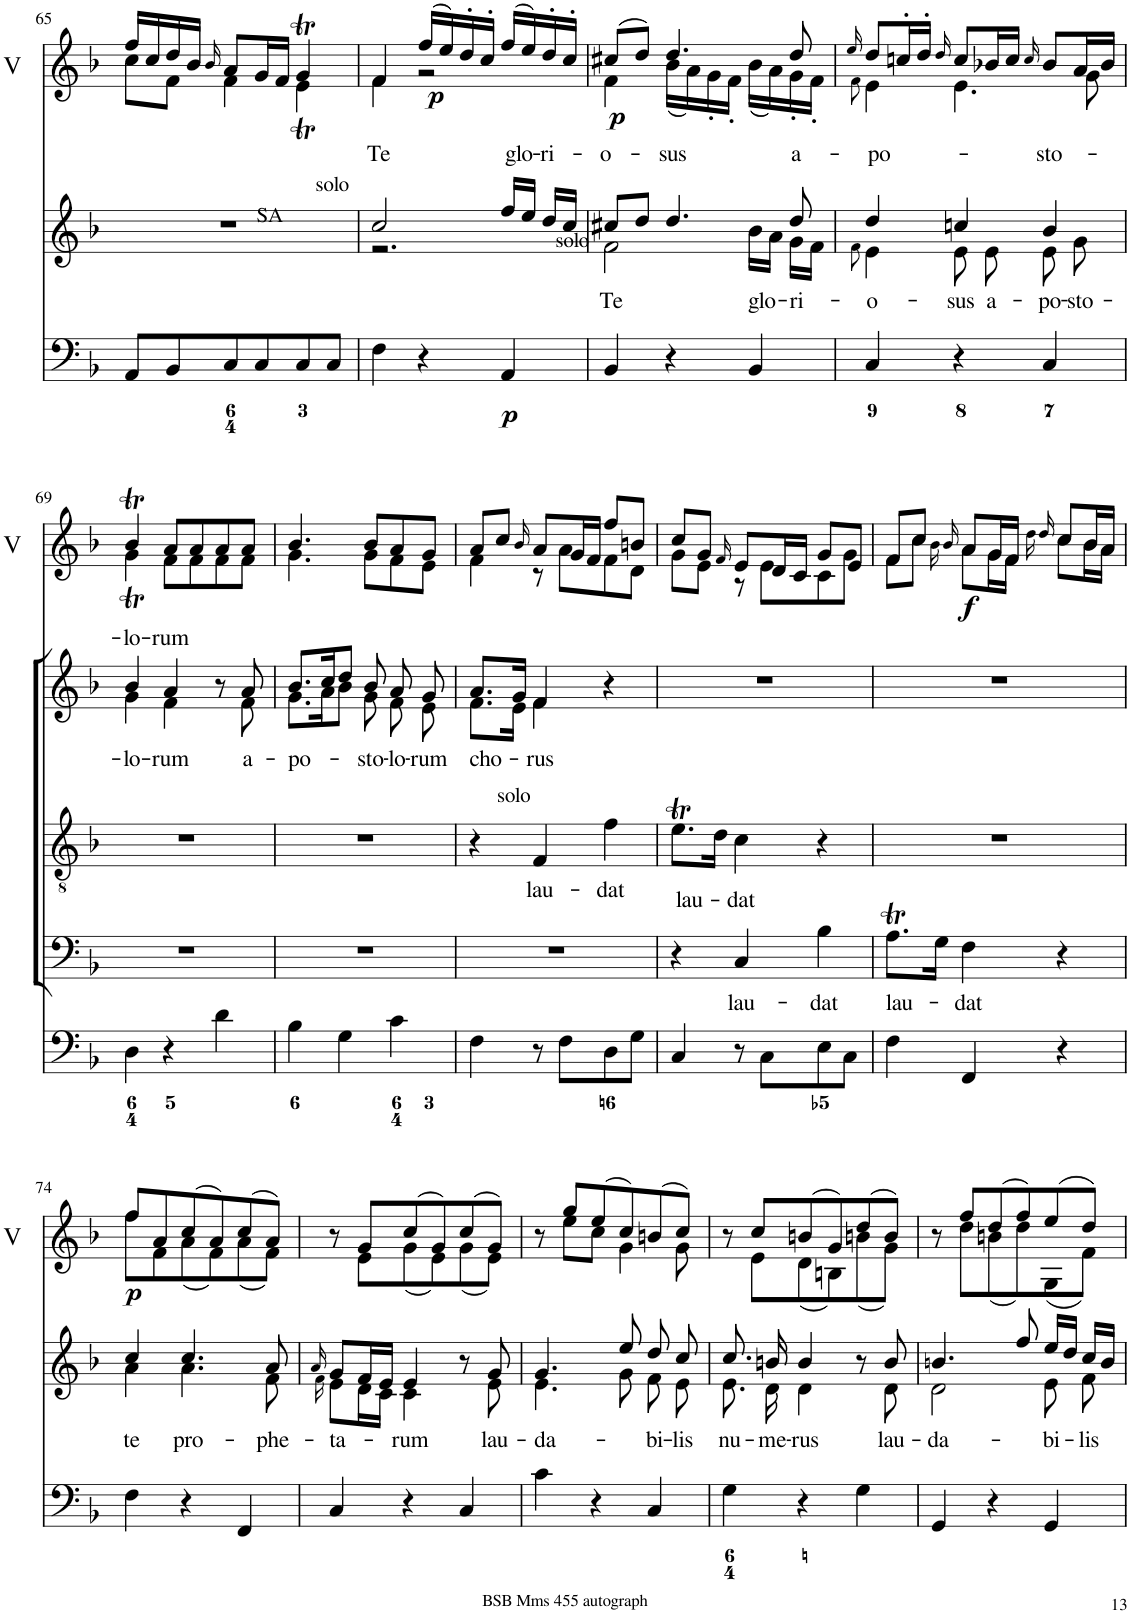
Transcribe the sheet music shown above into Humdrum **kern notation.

**kern	**dynam	**kern	**text	**kern	**text	**kern	**text	**kern	**dynam	**kern	**dynam	**kern	**dynam
*part7	*part7	*part6	*part6	*part5	*part5	*part4	*part4	*part3	*part3	*part2	*part2	*part1	*part1
*staff7	*staff7	*staff6	*staff6	*staff5	*staff5	*staff4	*staff4	*staff3	*staff3	*staff2	*staff2	*staff1	*staff1
*I"Organ	*	*I"Voice	*	*I"Tenor	*	*I"Voice	*	*I"Violin	*	*I"Violin	*	*I"2 Violini	*
*	*	*	*	*	*	*	*	*I'Vln.	*	*I'Vln	*	*I'V	*
!!LO:PB:g=z
*clefF4	*	*clefF4	*	*clefGv2	*	*clefG2	*	*clefG2	*	*clefG2	*	*clefG2	*
*k[b-]	*	*k[b-]	*	*k[b-]	*	*k[b-]	*	*k[b-]	*	*k[b-]	*	*k[b-]	*
*M3/4	*	*M3/4	*	*M3/4	*	*M3/4	*	*M3/4	*	*M3/4	*	*M3/4	*
=65	=65	=65	=65	=65	=65	=65	=65	=65	=65	=65	=65	=65	=65
*	*	*	*	*	*	*	*	*	*	*	*	*^	*
8AA/L	.	2.r	.	2.r	.	2.r	.	8cc/L	.	16ff\LL	.	16ff/LL	8cc\L	.
.	.	.	.	.	.	.	.	.	.	16cc\J	.	16cc/	.	.
8BB-/	.	.	.	.	.	.	.	8f/J	.	16dd\L	.	16dd/	8f\J	.
.	.	.	.	.	.	.	.	.	.	16b-\JJ	.	16b-/JJ	.	.
.	.	.	.	.	.	.	.	.	.	16qb-	.	16qb-/	.	.
8C/	.	.	.	.	.	.	.	4f	.	8a/L	.	8a/L	4f\	.
8C/	.	.	.	.	.	.	.	.	.	16g/L	.	16g/L	.	.
.	.	.	.	.	.	.	.	.	.	16f/JJ	.	16f/JJ	.	.
8C/	.	.	.	.	.	.	.	4et	.	4gT	.	4gT/	4et\	.
8C/J	.	.	.	.	.	.	.	.	.	.	.	.	.	.
=66	=66	=66	=66	=66	=66	=66	=66	=66	=66	=66	=66	=66	=66	=66
!	!	!	!	!	!	!LO:TX:a:t=solo	!	!	!	!	!	!	!	!
!	!	!	!	!	!	!LO:TX:a:t=SA	!	!	!	!	!	!	!	!
!	!	!	!	!	!	!	!LO:LY:a	!	!	!	!	!	!	!
*	*	*	*	*	*	*^	*	*	*	*	*	*	*	*
4F\	.	2.r	.	2.r	.	2cc/	2.r	Te	4f	.	4f	.	4f/	4f\	.
!	!	!	!	!	!	!	!	!	!	!	!	!LO:DY:b	!	!	!
!	!	!	!	!	!	!	!	!	!	!	!	!LO:DY:n=1:b	!	!	!LO:DY:b
4r	.	.	.	.	.	.	.	.	2r	.	(16ff\LL	p p	(16ff/LL	2r	p
.	.	.	.	.	.	.	.	.	.	.	16ee\J)	.	16ee/)	.	.
.	.	.	.	.	.	.	.	.	.	.	16dd'\L	.	16dd'/	.	.
.	.	.	.	.	.	.	.	.	.	.	16cc'\JJ	.	16cc'/JJ	.	.
!	!LO:DY:b	!	!	!	!	!	!	!LO:LY:a	!	!	!	!	!	!	!
4AA/	p	.	.	.	.	16ff/LL	.	glo-	.	.	(16ff\LL	.	(16ff/LL	.	.
.	.	.	.	.	.	16ee/JJ	.	.	.	.	16ee\J)	.	16ee/)	.	.
!	!	!	!	!	!	!	!	!LO:LY:a	!	!	!	!	!	!	!
.	.	.	.	.	.	16dd/LL	.	-ri-	.	.	16dd'\L	.	16dd'/	.	.
.	.	.	.	.	.	16cc/JJ	.	.	.	.	16cc'\JJ	.	16cc'/JJ	.	.
=67	=67	=67	=67	=67	=67	=67	=67	=67	=67	=67	=67	=67	=67	=67	=67
!	!	!	!	!	!	!LO:TX:a:t=solo	!	!	!	!	!	!	!	!	!
!	!	!	!	!	!	!	!	!LO:LY:a	!	!	!	!	!	!	!
!	!	!	!	!	!	!	!	!LO:LY:b	!	!LO:DY:b	!	!	!	!	!LO:DY:b
4BB-/	.	2.r	.	2.r	.	8cc#X/L	2f\	Te	4f	p	(8cc#X\L	.	(8cc#X/L	4f\	p
.	.	.	.	.	.	8dd/J	.	.	.	.	8dd\J)	.	8dd/J)	.	.
!	!	!	!	!	!	!	!	!LO:LY:a	!	!	!	!	!	!	!
4r	.	.	.	.	.	4.dd/	.	-sus	(16b-/LL	.	4.dd	.	4.dd/	(16b-\LL	.
.	.	.	.	.	.	.	.	.	16a/J)	.	.	.	.	16a\)	.
.	.	.	.	.	.	.	.	.	16g'/L	.	.	.	.	16g'\	.
.	.	.	.	.	.	.	.	.	16f'/JJ	.	.	.	.	16f'\JJ	.
!	!	!	!	!	!	!	!	!LO:LY:b	!	!	!	!	!	!	!
4BB-/	.	.	.	.	.	.	16b-\LL	glo-	(16b-/LL	.	.	.	.	(16b-\LL	.
.	.	.	.	.	.	.	16a\JJ	.	16a/J)	.	.	.	.	16a\)	.
!	!	!	!	!	!	!	!	!LO:LY:a	!	!	!	!	!	!	!
!	!	!	!	!	!	!	!	!LO:LY:b	!	!	!	!	!	!	!
.	.	.	.	.	.	8dd/	16g\LL	-ri-	16g'/L	.	8dd	.	8dd/	16g'\	.
.	.	.	.	.	.	.	16f\JJ	.	16f'/JJ	.	.	.	.	16f'\JJ	.
=68	=68	=68	=68	=68	=68	=68	=68	=68	=68	=68	=68	=68	=68	=68	=68
.	.	.	.	.	.	.	8qf\	.	8qf	.	16qee	.	16qee/	8qf\	.
!	!	!	!	!	!	!	!	!LO:LY:a	!	!	!	!	!	!	!
!	!	!	!	!	!	!	!	!LO:LY:b	!	!	!	!	!	!	!
4C/	.	2.r	.	2.r	.	4dd/	4e\	-o-	4e	.	8dd\L	.	8dd/L	4e\	.
.	.	.	.	.	.	.	.	.	.	.	16ccn'\L	.	16ccn'/L	.	.
.	.	.	.	.	.	.	.	.	.	.	16dd'\JJ	.	16dd'/JJ	.	.
.	.	.	.	.	.	.	.	.	.	.	16qdd	.	16qdd/	.	.
!	!	!	!	!	!	!	!	!LO:LY:b	!	!	!	!	!	!	!
4r	.	.	.	.	.	4ccn/	8e\	-sus	4.e	.	8cc\L	.	8cc/L	4.e\	.
!	!	!	!	!	!	!	!	!LO:LY:b	!	!	!	!	!	!	!
.	.	.	.	.	.	.	8e\	a-	.	.	16b-X\L	.	16b-X/L	.	.
.	.	.	.	.	.	.	.	.	.	.	16cc\JJ	.	16cc/JJ	.	.
.	.	.	.	.	.	.	.	.	.	.	16qcc	.	16qcc/	.	.
!	!	!	!	!	!	!	!	!LO:LY:a	!	!	!	!	!	!	!
!	!	!	!	!	!	!	!	!LO:LY:b	!	!	!	!	!	!	!
4C/	.	.	.	.	.	4b-/	8e\	-po-	.	.	8b-\L	.	8b-/L	.	.
!	!	!	!	!	!	!	!	!LO:LY:b	!	!	!	!	!	!	!
.	.	.	.	.	.	.	8g\	-sto-	8g	.	16a\L	.	16a/L	8g\	.
.	.	.	.	.	.	.	.	.	.	.	16b-\JJ	.	16b-/JJ	.	.
!!LO:LB:g=z	!!
=69	=69	=69	=69	=69	=69	=69	=69	=69	=69	=69	=69	=69	=69	=69	=69
!	!	!	!	!	!	!	!	!LO:LY:a	!	!	!	!	!	!	!
!	!	!	!	!	!	!	!	!LO:LY:b	!	!	!	!	!	!	!
4D\	.	2.r	.	2.r	.	4b-/	4g\	-lo-	4gT	.	4b-T	.	4b-T/	4gT\	.
!	!	!	!	!	!	!	!	!LO:LY:a	!	!	!	!	!	!	!
!	!	!	!	!	!	!	!	!LO:LY:b	!	!	!	!	!	!	!
4r	.	.	.	.	.	4a/	4f\	-rum	8f/L	.	8a/L	.	8a/L	8f\L	.
.	.	.	.	.	.	.	.	.	8f/J	.	8a/J	.	8a/	8f\	.
4d\	.	.	.	.	.	8r	8ryy	.	8f/L	.	8a/L	.	8a/	8f\	.
!	!	!	!	!	!	!	!	!LO:LY:b	!	!	!	!	!	!	!
.	.	.	.	.	.	8a/	8f\	a-	8f/J	.	8a/J	.	8a/J	8f\J	.
=70	=70	=70	=70	=70	=70	=70	=70	=70	=70	=70	=70	=70	=70	=70	=70
!	!	!	!	!	!	!	!	!LO:LY:b	!	!	!	!	!	!	!
4B-\	.	2.r	.	2.r	.	8.b-/L	8.g\L	-po-	4.g	.	4.b-	.	4.b-/	4.g\	.
.	.	.	.	.	.	16cc/K	16a\K	.	.	.	.	.	.	.	.
4G\	.	.	.	.	.	8dd/J	8b-\J	.	.	.	.	.	.	.	.
!	!	!	!	!	!	!	!	!LO:LY:b	!	!	!	!	!	!	!
.	.	.	.	.	.	8b-/	8g\	-sto-	8g	.	8b-	.	8b-/L	8g\L	.
!	!	!	!	!	!	!	!	!LO:LY:b	!	!	!	!	!	!	!
4c\	.	.	.	.	.	8a/	8f\	-lo-	8f/L	.	8a/L	.	8a/	8f\	.
!	!	!	!	!	!	!	!	!LO:LY:b	!	!	!	!	!	!	!
.	.	.	.	.	.	8g/	8e\	-rum	8e/J	.	8g/J	.	8g/J	8e\J	.
=71	=71	=71	=71	=71	=71	=71	=71	=71	=71	=71	=71	=71	=71	=71	=71
!	!	!	!	!	!	!	!	!LO:LY:b	!	!	!	!	!	!	!
4F\	.	2.r	.	4r	.	8.a/L	8.f\L	cho-	4f	.	8a\L	.	8a/L	4f\	.
.	.	.	.	.	.	.	.	.	.	.	8cc\J	.	8cc/J	.	.
.	.	.	.	.	.	16g/Jk	16e\Jk	.	.	.	.	.	.	.	.
.	.	.	.	.	.	.	.	.	.	.	16qb-	.	16qb-/	.	.
!	!	!	!	!LO:TX:a:t=solo	!	!	!	!	!	!	!	!	!	!	!
!	!	!	!	!	!LO:LY:b	!	!	!LO:LY:b	!	!	!	!	!	!	!
8r	.	.	.	4F/	lau-	4f/	4f\	-rus	8r	.	8a/L	.	8a/L	8r	.
8F\L	.	.	.	.	.	.	.	.	8a	.	16g/L	.	16g/L	8a\L	.
.	.	.	.	.	.	.	.	.	.	.	16f/JJ	.	16f/JJ	.	.
!	!	!	!	!	!LO:LY:b	!	!	!	!	!	!	!	!	!	!
8D\	.	.	.	4f\	-dat	4r	4ryy	.	8f/L	.	8ff\L	.	8ff/L	8f\	.
8G\J	.	.	.	.	.	.	.	.	8d/J	.	8bn\J	.	8bn/J	8d\J	.
*	*	*	*	*	*	*v	*v	*	*	*	*	*	*	*	*
=72	=72	=72	=72	=72	=72	=72	=72	=72	=72	=72	=72	=72	=72	=72
!	!	!	!	!	!LO:LY:b	!	!	!	!	!	!	!	!	!
4C/	.	4r	.	8.et\L	lau-	2.r	.	8g/L	.	8cc/L	.	8cc/L	8g\L	.
.	.	.	.	.	.	.	.	8e/J	.	8g/J	.	8g/J	8e\J	.
.	.	.	.	16d\Jk	.	.	.	.	.	.	.	.	.	.
.	.	.	.	.	.	.	.	.	.	16qf	.	16qf/	.	.
!	!	!	!LO:LY:b	!	!LO:LY:b	!	!	!	!	!	!	!	!	!
8r	.	4C/	lau-	4c\	-dat	.	.	8r	.	8e/L	.	8e/L	8r	.
8C\L	.	.	.	.	.	.	.	8e	.	16d/L	.	16d/L	8e\L	.
.	.	.	.	.	.	.	.	.	.	16c/JJ	.	16c/JJ	.	.
!	!	!	!LO:LY:b	!	!	!	!	!	!	!	!	!	!	!
8E\	.	4B-\	-dat	4r	.	.	.	8c/L	.	8g/L	.	8g/L	8c\	.
8C\J	.	.	.	.	.	.	.	8g/J	.	8e/J	.	8e/J	8g\J	.
=73	=73	=73	=73	=73	=73	=73	=73	=73	=73	=73	=73	=73	=73	=73
!	!	!	!LO:LY:b	!	!	!	!	!	!	!	!	!	!	!
4F\	.	8.At\L	lau-	2.r	.	2.r	.	8f/L	.	8f/L	.	8f/L	8f\L	.
.	.	.	.	.	.	.	.	8cc/J	.	8cc/J	.	8cc/J	8cc\J	.
.	.	16G\Jk	.	.	.	.	.	.	.	.	.	.	.	.
.	.	.	.	.	.	.	.	16qb-	.	16qb-	.	16qb-/	16qb-\	.
!	!	!	!LO:LY:b	!	!	!	!	!	!LO:DY:b	!	!LO:DY:b	!	!	!
!	!	!	!	!	!	!	!	!	!	!	!LO:DY:n=1:b	!	!	!LO:DY:b
4FF/	.	4F\	-dat	.	.	.	.	8a/L	f	8a/L	f f	8a/L	8a\L	f
.	.	.	.	.	.	.	.	16g/L	.	16g/L	.	16g/L	16g\L	.
.	.	.	.	.	.	.	.	16f/JJ	.	16f/JJ	.	16f/JJ	16f\JJ	.
.	.	.	.	.	.	.	.	16qdd	.	16qdd	.	16qdd/	16qdd\	.
4r	.	4r	.	.	.	.	.	8cc\L	.	8cc\L	.	8cc/L	8cc\L	.
.	.	.	.	.	.	.	.	16b-\L	.	16b-\L	.	16b-/L	16b-\L	.
.	.	.	.	.	.	.	.	16a\JJ	.	16a\JJ	.	16a/JJ	16a\JJ	.
!!LO:LB:g=z	!!
=74	=74	=74	=74	=74	=74	=74	=74	=74	=74	=74	=74	=74	=74	=74
*	*	*	*	*	*	*^	*	*	*	*	*	*	*	*
!	!	!	!	!	!	!	!	!LO:LY:b	!	!LO:DY:b	!	!LO:DY:b	!	!	!
!	!	!	!	!	!	!	!	!	!	!	!	!LO:DY:n=1:b	!	!	!LO:DY:b
4F\	.	2.r	.	2.r	.	4cc/	4a\	te	8ff\L	p	8ff\L	p p	8ff/L	8ff\L	p
.	.	.	.	.	.	.	.	.	8f\J	.	8a\J	.	8a/	8f\	.
!	!	!	!	!	!	!	!	!LO:LY:b	!	!	!	!	!	!	!
4r	.	.	.	.	.	4.cc/	4.a\	pro-	(8a/L	.	(8cc\L	.	(8cc/	(8a\	.
.	.	.	.	.	.	.	.	.	8f/J)	.	8a\J)	.	8a/)	8f\)	.
4FF/	.	.	.	.	.	.	.	.	(8a/L	.	(8cc\L	.	(8cc/	(8a\	.
!	!	!	!	!	!	!	!	!LO:LY:b	!	!	!	!	!	!	!
.	.	.	.	.	.	8a/	8f\	-phe-	8f/J)	.	8a\J)	.	8a/J)	8f\J)	.
=75	=75	=75	=75	=75	=75	=75	=75	=75	=75	=75	=75	=75	=75	=75	=75
.	.	.	.	.	.	16qa/	16qf\	.	.	.	.	.	.	.	.
!	!	!	!	!	!	!	!	!LO:LY:b	!	!	!	!	!	!	!
4C/	.	2.r	.	2.r	.	8g/L	8e\L	-ta-	8r	.	8r	.	8r	8ryy	.
.	.	.	.	.	.	16f/L	16d\L	.	8e	.	8g	.	8g/L	8e\L	.
.	.	.	.	.	.	16e/JJ	16c\JJ	.	.	.	.	.	.	.	.
!	!	!	!	!	!	!	!	!LO:LY:b	!	!	!	!	!	!	!
4r	.	.	.	.	.	4e/	4c\	-rum	(8g/L	.	(8cc/L	.	(8cc/	(8g\	.
.	.	.	.	.	.	.	.	.	8e/J)	.	8g/J)	.	8g/)	8e\)	.
4C/	.	.	.	.	.	8r	8ryy	.	(8g/L	.	(8cc/L	.	(8cc/	(8g\	.
!	!	!	!	!	!	!	!	!LO:LY:b	!	!	!	!	!	!	!
.	.	.	.	.	.	8g/	8e\	lau-	8e/J)	.	8g/J)	.	8g/J)	8e\J)	.
=76	=76	=76	=76	=76	=76	=76	=76	=76	=76	=76	=76	=76	=76	=76	=76
!	!	!	!	!	!	!	!	!LO:LY:b	!	!	!	!	!	!	!
4c\	.	2.r	.	2.r	.	4.g/	4.e\	-da-	8r	.	8r	.	8r	8ryy	.
.	.	.	.	.	.	.	.	.	8ee	.	8gg	.	8gg/L	8ee\L	.
4r	.	.	.	.	.	.	.	.	(8cc	.	(8ee\L	.	(8ee/	8cc\J	.
.	.	.	.	.	.	8ee/	8g\	.	4g)	.	8cc\J)	.	8cc/)	4g\	.
!	!	!	!	!	!	!	!	!LO:LY:b	!	!	!	!	!	!	!
4C/	.	.	.	.	.	8dd/	8f\	-bi-	.	.	(8bn\L	.	(8bn/	.	.
!	!	!	!	!	!	!	!	!LO:LY:b	!	!	!	!	!	!	!
.	.	.	.	.	.	8cc/	8e\	-lis	8g	.	8cc\J)	.	8cc/J)	8g\	.
=77	=77	=77	=77	=77	=77	=77	=77	=77	=77	=77	=77	=77	=77	=77	=77
!	!	!	!	!	!	!	!	!LO:LY:b	!	!	!	!	!	!	!
4G\	.	2.r	.	2.r	.	8.cc/	8.e\	nu-	8r	.	8r	.	8r	8ryy	.
.	.	.	.	.	.	.	.	.	8e	.	8cc	.	8cc/L	8e\L	.
!	!	!	!	!	!	!	!	!LO:LY:b	!	!	!	!	!	!	!
.	.	.	.	.	.	16bn/	16d\	-me-	.	.	.	.	.	.	.
!	!	!	!	!	!	!	!	!LO:LY:b	!	!	!	!	!	!	!
4r	.	.	.	.	.	4b/	4d\	-rus	(8d/L	.	(8bn/L	.	(8bn/	(8d\	.
.	.	.	.	.	.	.	.	.	8Bn/J)	.	8g/J)	.	8g/)	8Bn\)	.
4G\	.	.	.	.	.	8r	8ryy	.	8bn/L	.	8dd\L	.	(8dd/	(8bn\	.
!	!	!	!	!	!	!	!	!LO:LY:b	!	!	!	!	!	!	!
.	.	.	.	.	.	8b/	8d\	lau-	8g/J	.	8b\J	.	8b/J)	8g\J)	.
=78	=78	=78	=78	=78	=78	=78	=78	=78	=78	=78	=78	=78	=78	=78	=78
!	!	!	!	!	!	!	!	!LO:LY:b	!	!	!	!	!	!	!
4GG/	.	2.r	.	2.r	.	4.bn/	2d\	-da-	8r	.	8r	.	8r	8ryy	.
.	.	.	.	.	.	.	.	.	8dd	.	8ff	.	8ff/L	8dd\L	.
4r	.	.	.	.	.	.	.	.	(8bn\L	.	(8dd\L	.	(8dd/	(8bn\	.
.	.	.	.	.	.	8ff/	.	.	8dd\J)	.	8ff\J)	.	8ff/)	8dd\)	.
!	!	!	!	!	!	!	!	!LO:LY:b	!	!	!	!	!	!	!
4GG/	.	.	.	.	.	16ee/LL	8e\	-bi-	(8G/L	.	(8ee\L	.	(8ee/	(8G\	.
.	.	.	.	.	.	16dd/JJ	.	.	.	.	.	.	.	.	.
!	!	!	!	!	!	!	!	!LO:LY:b	!	!	!	!	!	!	!
.	.	.	.	.	.	16cc/LL	8f\	-lis	8f/J)	.	8dd\J)	.	8dd/J)	8f\J)	.
.	.	.	.	.	.	16b/JJ	.	.	.	.	.	.	.	.	.
*	*	*	*	*	*	*v	*v	*	*	*	*	*	*v	*v	*
=	=	=	=	=	=	=	=	=	=	=	=	=	=
*-	*-	*-	*-	*-	*-	*-	*-	*-	*-	*-	*-	*-	*-
